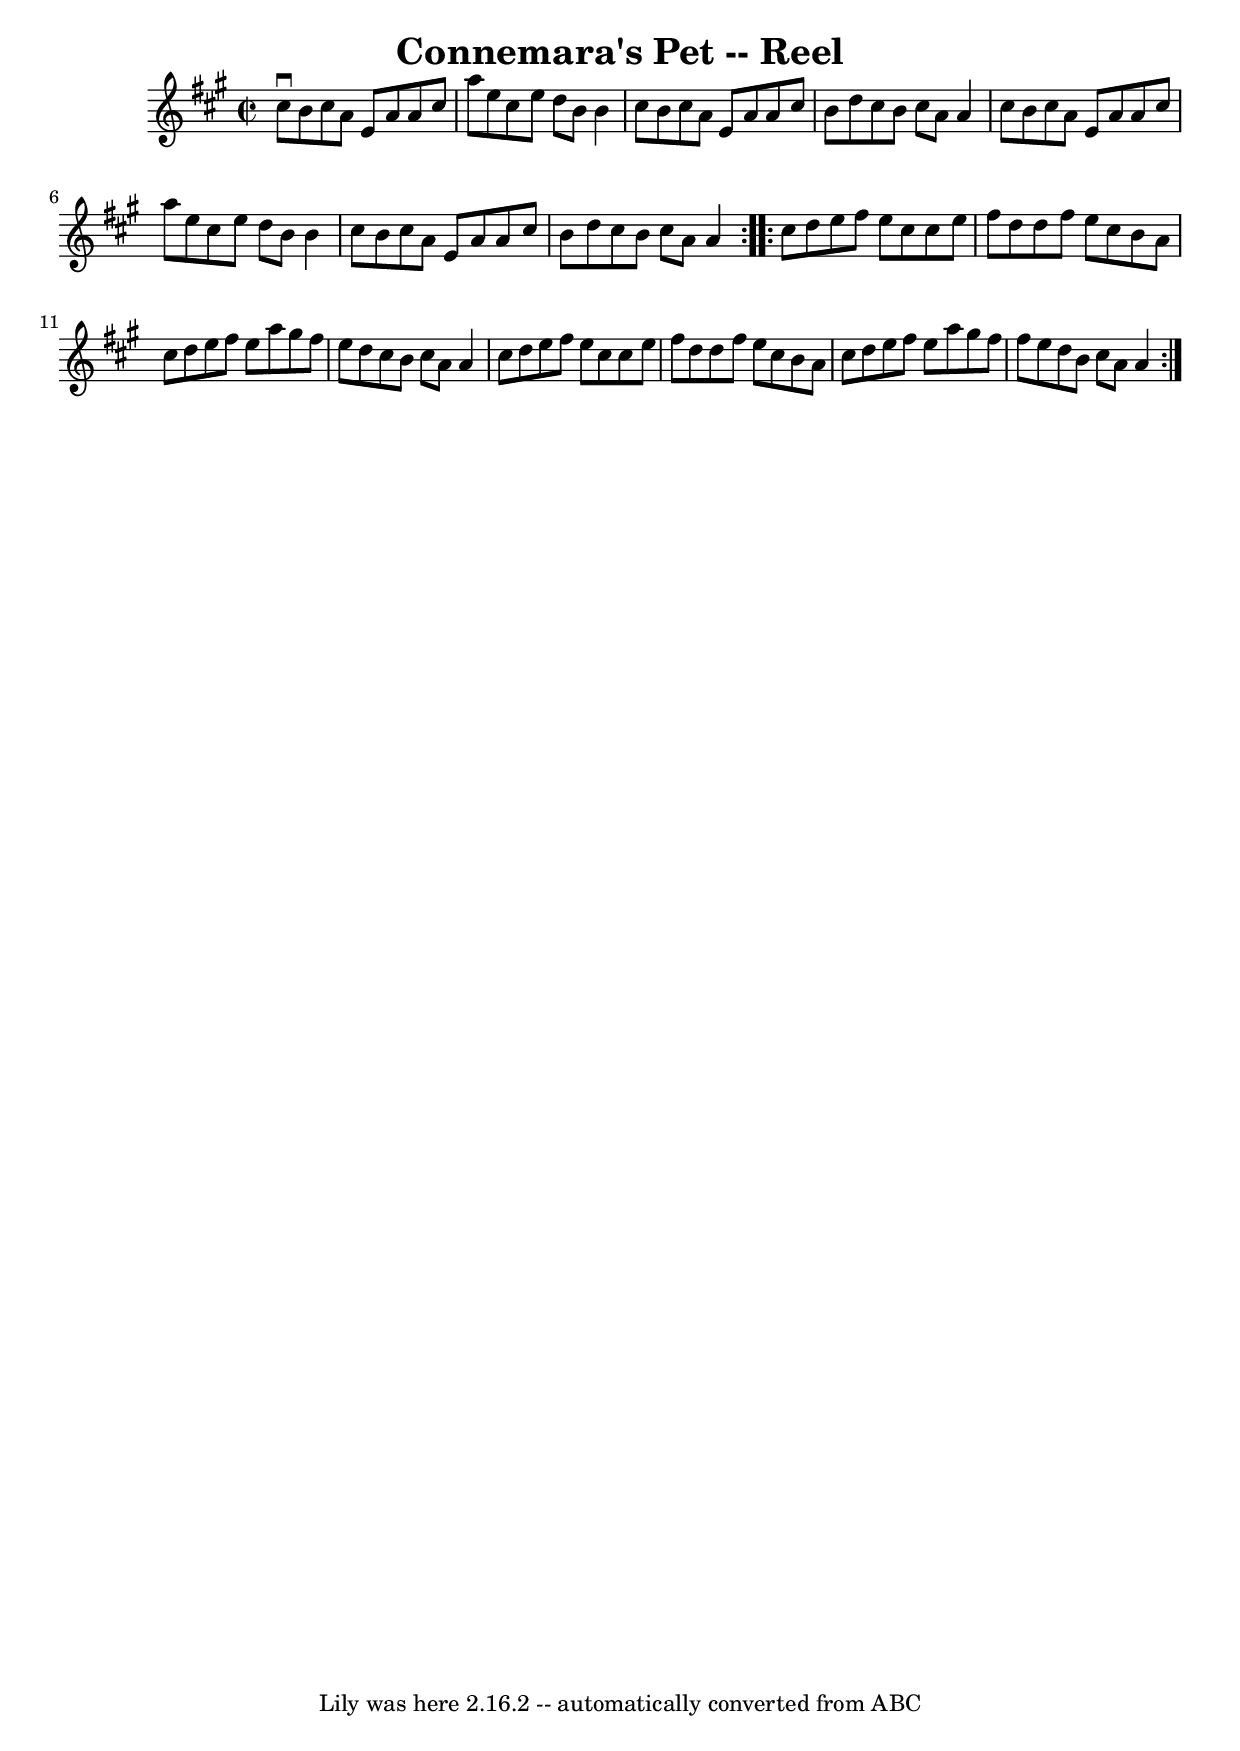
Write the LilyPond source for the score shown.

\version "2.16.2"
\include "Mammoth.ily"
\header {
  %% book = "Ryan's Mammoth Collection"
  crossRefNumber = "1"
  footnotes = ""
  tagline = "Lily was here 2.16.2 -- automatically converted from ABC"
  title = "Connemara's Pet -- Reel"

}
voicedefault =  {



  \repeat volta 2 {

    \override Staff.TimeSignature #'style = #'C
    \time 2/2 
    \key a \major
    cis''8^\downbow b'8 cis''8 a'8 e'8    
    a'8 a'8 cis''8  |
    a''8 e''8 cis''8 e''8 d''8 b'8  
    b'4  |
    cis''8 b'8 cis''8 a'8 e'8 a'8 a'8 cis''8  |
    b'8 d''8 cis''8 b'8 cis''8 a'8 a'4  |
    
    cis''8 b'8 cis''8 a'8 e'8 a'8 a'8 cis''8  |
    a''8  
    e''8 cis''8 e''8 d''8 b'8 b'4  |
    cis''8 b'8    
    cis''8 a'8 e'8 a'8 a'8 cis''8  |
    b'8 d''8 cis''8  
    b'8 cis''8 a'8 a'4  
  } 
  \repeat volta 2 {
    cis''8 d''8 e''8   
    fis''8 e''8 cis''8 cis''8 e''8  |
    fis''8 d''8 d''8  
    fis''8 e''8 cis''8 b'8 a'8  |
    cis''8 d''8 e''8    
    fis''8 e''8 a''8 gis''8 fis''8  |
    e''8 d''8 cis''8   
    b'8 cis''8 a'8 a'4  |
    cis''8 d''8 e''8 fis''8    
    e''8 cis''8 cis''8 e''8  |
    fis''8 d''8 d''8 fis''8   
    e''8 cis''8 b'8 a'8  |
    cis''8 d''8 e''8 fis''8    
    e''8 a''8 gis''8 fis''8  |
    fis''8 e''8 d''8 b'8    
    cis''8 a'8 a'4  
  }   

}

\score{
  <<

    \context Staff="default"
    {
      \voicedefault 
      
    }

  >>
  \layout {
    
  }
  \midi {
  }

}
